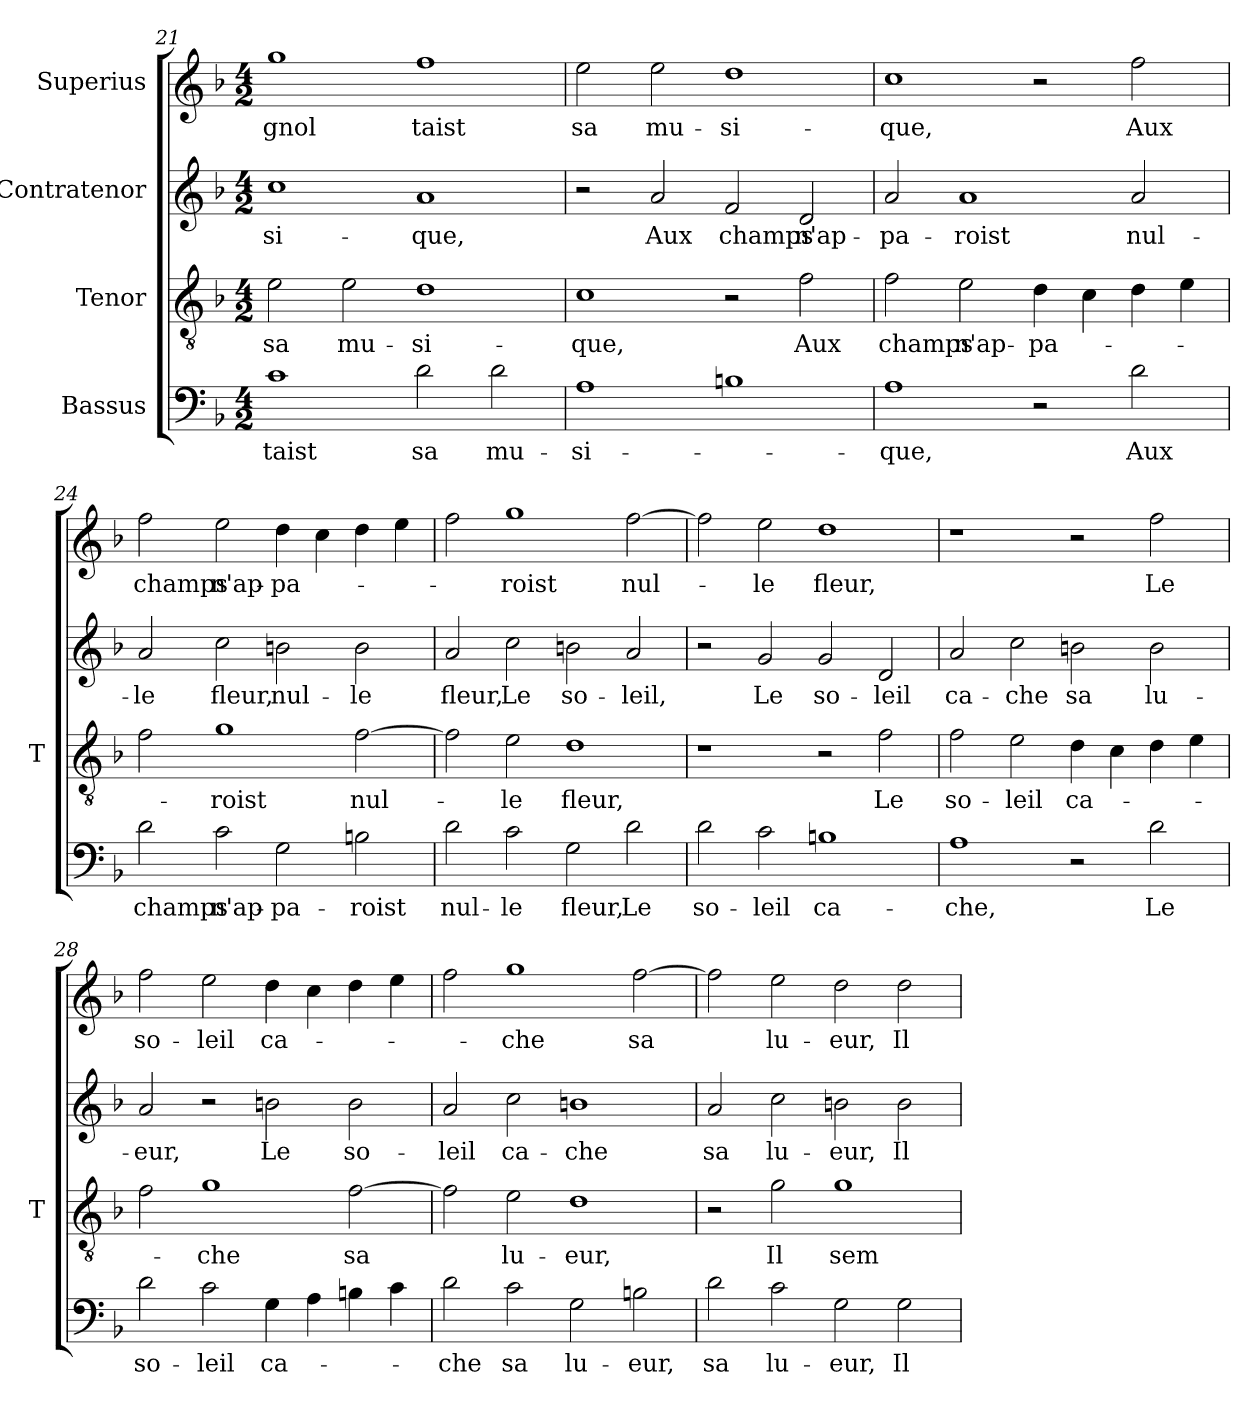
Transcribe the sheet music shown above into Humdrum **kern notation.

**kern	**text	**kern	**text	**kern	**text	**kern	**text
*part4	*part4	*part3	*part3	*part2	*part2	*part1	*part1
*staff4	*staff4	*staff3	*staff3	*staff2	*staff2	*staff1	*staff1
*I"Bassus	*	*I"Tenor	*	*I"Contratenor	*	*I"Superius	*
*	*	*I'T	*	*	*	*	*
*clefF4	*	*clefGv2	*	*clefG2	*	*clefG2	*
*k[b-]	*	*k[b-]	*	*k[b-]	*	*k[b-]	*
*M4/2	*	*M4/2	*	*M4/2	*	*M4/2	*
=21	=21	=21	=21	=21	=21	=21	=21
1c	-taist	2e	-sa	1cc	si-	1gg	-gnol
.	.	2e	mu-	.	.	.	.
2d	-sa	1d	si-	1a	-que,	1ff	-taist
2d	mu-	.	.	.	.	.	.
=22	=22	=22	=22	=22	=22	=22	=22
1A	si-	1c	-que,	2r	.	2ee	-sa
.	.	.	.	2a	-Aux	2ee	mu-
1Bn	.	2r	.	2f	-champs	1dd	si-
.	.	2f	-Aux	2d	n'ap-	.	.
=23	=23	=23	=23	=23	=23	=23	=23
1A	-que,	2f	-champs	2a	pa-	1cc	-que,
.	.	2e	n'ap-	1a	-roist	.	.
2r	.	4d	pa-	.	.	2r	.
.	.	4c	.	.	.	.	.
2d	-Aux	4d	.	2a	nul-	2ff	-Aux
.	.	4e	.	.	.	.	.
=24	=24	=24	=24	=24	=24	=24	=24
2d	-champs	2f	.	2a	-le	2ff	-champs
2c	n'ap-	1g	-roist	2cc	-fleur,	2ee	n'ap-
2G	pa-	.	.	2bn	nul-	4dd	pa-
.	.	.	.	.	.	4cc	.
2Bn	-roist	[2f	nul-	2b	-le	4dd	.
.	.	.	.	.	.	4ee	.
=25	=25	=25	=25	=25	=25	=25	=25
2d	nul-	2f]	.	2a	-fleur,	2ff	.
2c	-le	2e	-le	2cc	-Le	1gg	-roist
2G	-fleur,	1d	-fleur,	2bn	so-	.	.
2d	-Le	.	.	2a	-leil,	[2ff	nul-
=26	=26	=26	=26	=26	=26	=26	=26
2d	so-	1r	.	2r	.	2ff]	.
2c	-leil	.	.	2g	-Le	2ee	-le
1Bn	ca-	2r	.	2g	so-	1dd	-fleur,
.	.	2f	-Le	2d	-leil	.	.
=27	=27	=27	=27	=27	=27	=27	=27
1A	-che,	2f	so-	2a	ca-	1r	.
.	.	2e	-leil	2cc	-che	.	.
2r	.	4d	ca-	2bn	-sa	2r	.
.	.	4c	.	.	.	.	.
2d	-Le	4d	.	2b	lu-	2ff	-Le
.	.	4e	.	.	.	.	.
=28	=28	=28	=28	=28	=28	=28	=28
2d	so-	2f	.	2a	-eur,	2ff	so-
2c	-leil	1g	-che	2r	.	2ee	-leil
4G	ca-	.	.	2bn	-Le	4dd	ca-
4A	.	.	.	.	.	4cc	.
4Bn	.	[2f	-sa	2b	so-	4dd	.
4c	.	.	.	.	.	4ee	.
=29	=29	=29	=29	=29	=29	=29	=29
2d	-che	2f]	.	2a	-leil	2ff	.
2c	-sa	2e	lu-	2cc	ca-	1gg	-che
2G	lu-	1d	-eur,	1bn	-che	.	.
2Bn	-eur,	.	.	.	.	[2ff	-sa
=30	=30	=30	=30	=30	=30	=30	=30
2d	-sa	2r	.	2a	-sa	2ff]	.
2c	lu-	2g	-Il	2cc	lu-	2ee	lu-
2G	-eur,	1g	sem-	2bn	-eur,	2dd	-eur,
2G	-Il	.	.	2b	-Il	2dd	-Il
=	=	=	=	=	=	=	=
*-	*-	*-	*-	*-	*-	*-	*-
